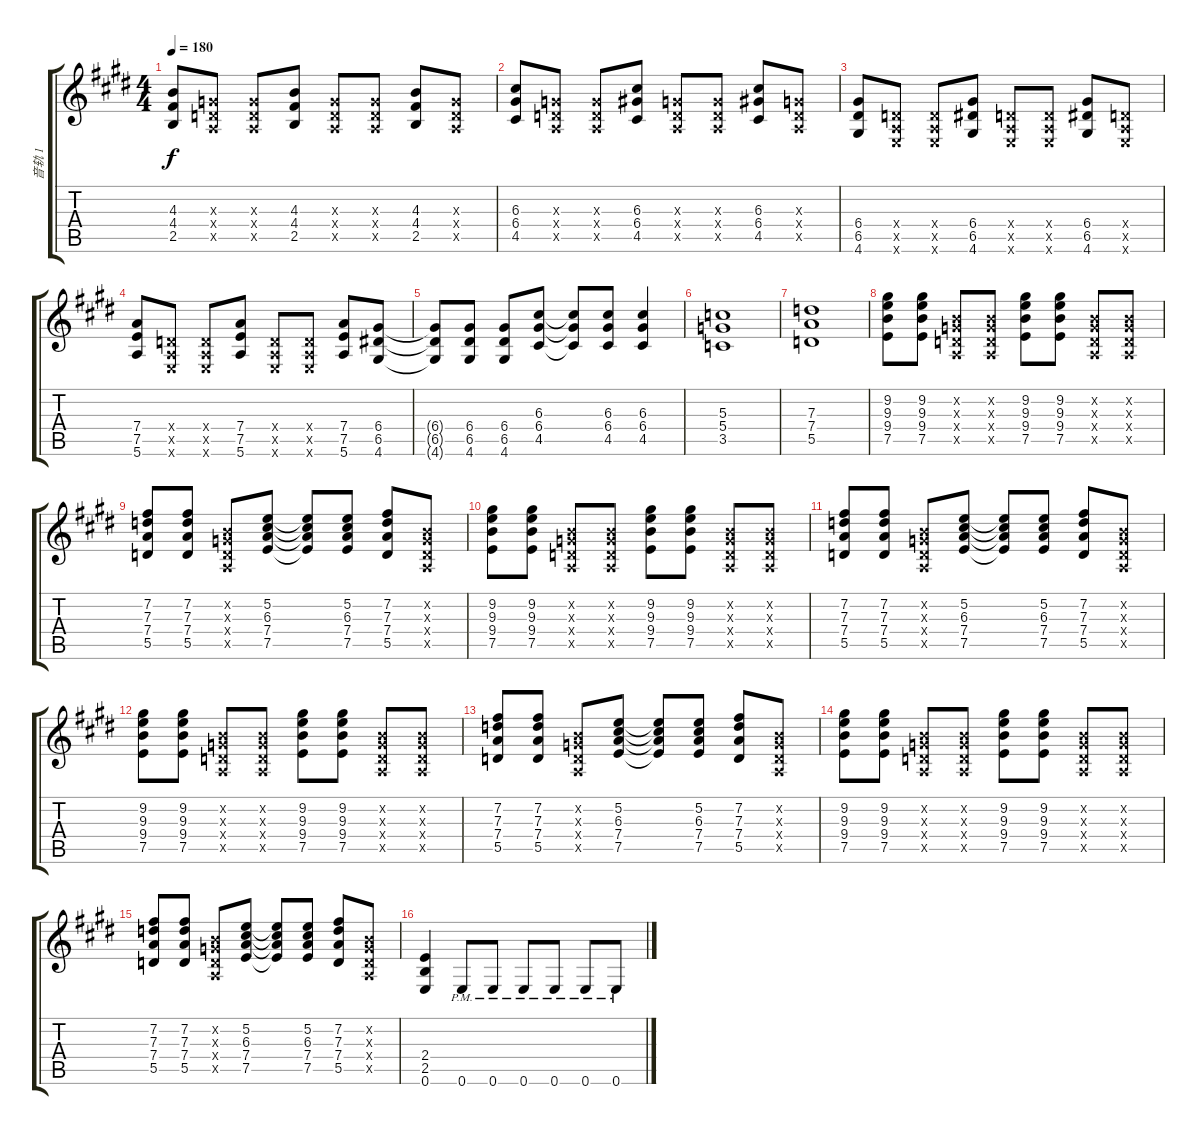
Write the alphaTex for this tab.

\track ("音轨 1" "音轨 1") {instrument distortionguitar}
\staff {score tabs}
\tuning (E4 B3 G3 D3 A2 E2) {hide}
\ts (4 4)
\tempo 180
\clef g2
\ks e
(4.3 4.4 2.5).8{dy f} (0.3{x} 0.4{x} 0.5{x}).8 (0.3{x} 0.4{x} 0.5{x}).8 (4.3 4.4 2.5).8 (0.3{x} 0.4{x} 0.5{x}).8 (0.3{x} 0.4{x} 0.5{x}).8 (4.3 4.4 2.5).8 (0.3{x} 0.4{x} 0.5{x}).8 |
(6.3 6.4 4.5).8 (0.3{x} 0.4{x} 0.5{x}).8 (0.3{x} 0.4{x} 0.5{x}).8 (6.3 6.4 4.5).8 (0.3{x} 0.4{x} 0.5{x}).8 (0.3{x} 0.4{x} 0.5{x}).8 (6.3 6.4 4.5).8 (0.3{x} 0.4{x} 0.5{x}).8 |
(6.4 6.5 4.6).8 (0.4{x} 0.5{x} 0.6{x}).8 (0.4{x} 0.5{x} 0.6{x}).8 (6.4 6.5 4.6).8 (0.4{x} 0.5{x} 0.6{x}).8 (0.4{x} 0.5{x} 0.6{x}).8 (6.4 6.5 4.6).8 (0.4{x} 0.5{x} 0.6{x}).8 |
(7.4 7.5 5.6).8 (0.4{x} 0.5{x} 0.6{x}).8 (0.4{x} 0.5{x} 0.6{x}).8 (7.4 7.5 5.6).8 (0.4{x} 0.5{x} 0.6{x}).8 (0.4{x} 0.5{x} 0.6{x}).8 (7.4 7.5 5.6).8 (6.4 6.5 4.6).8 |
(6.4{t} 6.5{t} 4.6{t}).8 (6.4 6.5 4.6).8 (6.4 6.5 4.6).8 (6.3 6.4 4.5).8 (6.3{t} 6.4{t} 4.5{t}).8 (6.3 6.4 4.5).8 (6.3 6.4 4.5).4 |
(5.3 5.4 3.5).1 |
(7.3 7.4 5.5).1 |
(9.2 9.3 9.4 7.5).8 (9.2 9.3 9.4 7.5).8 (0.2{x} 0.3{x} 0.4{x} 0.5{x}).8 (0.2{x} 0.3{x} 0.4{x} 0.5{x}).8 (9.2 9.3 9.4 7.5).8 (9.2 9.3 9.4 7.5).8 (0.2{x} 0.3{x} 0.4{x} 0.5{x}).8 (0.2{x} 0.3{x} 0.4{x} 0.5{x}).8 |
(7.2 7.3 7.4 5.5).8 (7.2 7.3 7.4 5.5).8 (0.2{x} 0.3{x} 0.4{x} 0.5{x}).8 (5.2 6.3 7.4 7.5).8 (5.2{t} 6.3{t} 7.4{t} 7.5{t}).8 (5.2 6.3 7.4 7.5).8 (7.2 7.3 7.4 5.5).8 (0.2{x} 0.3{x} 0.4{x} 0.5{x}).8 |
(9.2 9.3 9.4 7.5).8 (9.2 9.3 9.4 7.5).8 (0.2{x} 0.3{x} 0.4{x} 0.5{x}).8 (0.2{x} 0.3{x} 0.4{x} 0.5{x}).8 (9.2 9.3 9.4 7.5).8 (9.2 9.3 9.4 7.5).8 (0.2{x} 0.3{x} 0.4{x} 0.5{x}).8 (0.2{x} 0.3{x} 0.4{x} 0.5{x}).8 |
(7.2 7.3 7.4 5.5).8 (7.2 7.3 7.4 5.5).8 (0.2{x} 0.3{x} 0.4{x} 0.5{x}).8 (5.2 6.3 7.4 7.5).8 (5.2{t} 6.3{t} 7.4{t} 7.5{t}).8 (5.2 6.3 7.4 7.5).8 (7.2 7.3 7.4 5.5).8 (0.2{x} 0.3{x} 0.4{x} 0.5{x}).8 |
(9.2 9.3 9.4 7.5).8 (9.2 9.3 9.4 7.5).8 (0.2{x} 0.3{x} 0.4{x} 0.5{x}).8 (0.2{x} 0.3{x} 0.4{x} 0.5{x}).8 (9.2 9.3 9.4 7.5).8 (9.2 9.3 9.4 7.5).8 (0.2{x} 0.3{x} 0.4{x} 0.5{x}).8 (0.2{x} 0.3{x} 0.4{x} 0.5{x}).8 |
(7.2 7.3 7.4 5.5).8 (7.2 7.3 7.4 5.5).8 (0.2{x} 0.3{x} 0.4{x} 0.5{x}).8 (5.2 6.3 7.4 7.5).8 (5.2{t} 6.3{t} 7.4{t} 7.5{t}).8 (5.2 6.3 7.4 7.5).8 (7.2 7.3 7.4 5.5).8 (0.2{x} 0.3{x} 0.4{x} 0.5{x}).8 |
(9.2 9.3 9.4 7.5).8 (9.2 9.3 9.4 7.5).8 (0.2{x} 0.3{x} 0.4{x} 0.5{x}).8 (0.2{x} 0.3{x} 0.4{x} 0.5{x}).8 (9.2 9.3 9.4 7.5).8 (9.2 9.3 9.4 7.5).8 (0.2{x} 0.3{x} 0.4{x} 0.5{x}).8 (0.2{x} 0.3{x} 0.4{x} 0.5{x}).8 |
(7.2 7.3 7.4 5.5).8 (7.2 7.3 7.4 5.5).8 (0.2{x} 0.3{x} 0.4{x} 0.5{x}).8 (5.2 6.3 7.4 7.5).8 (5.2{t} 6.3{t} 7.4{t} 7.5{t}).8 (5.2 6.3 7.4 7.5).8 (7.2 7.3 7.4 5.5).8 (0.2{x} 0.3{x} 0.4{x} 0.5{x}).8 |
(2.4 2.5 0.6).4 0.6{pm}.8 0.6{pm}.8 0.6{pm}.8 0.6{pm}.8 0.6{pm}.8 0.6{pm}.8
